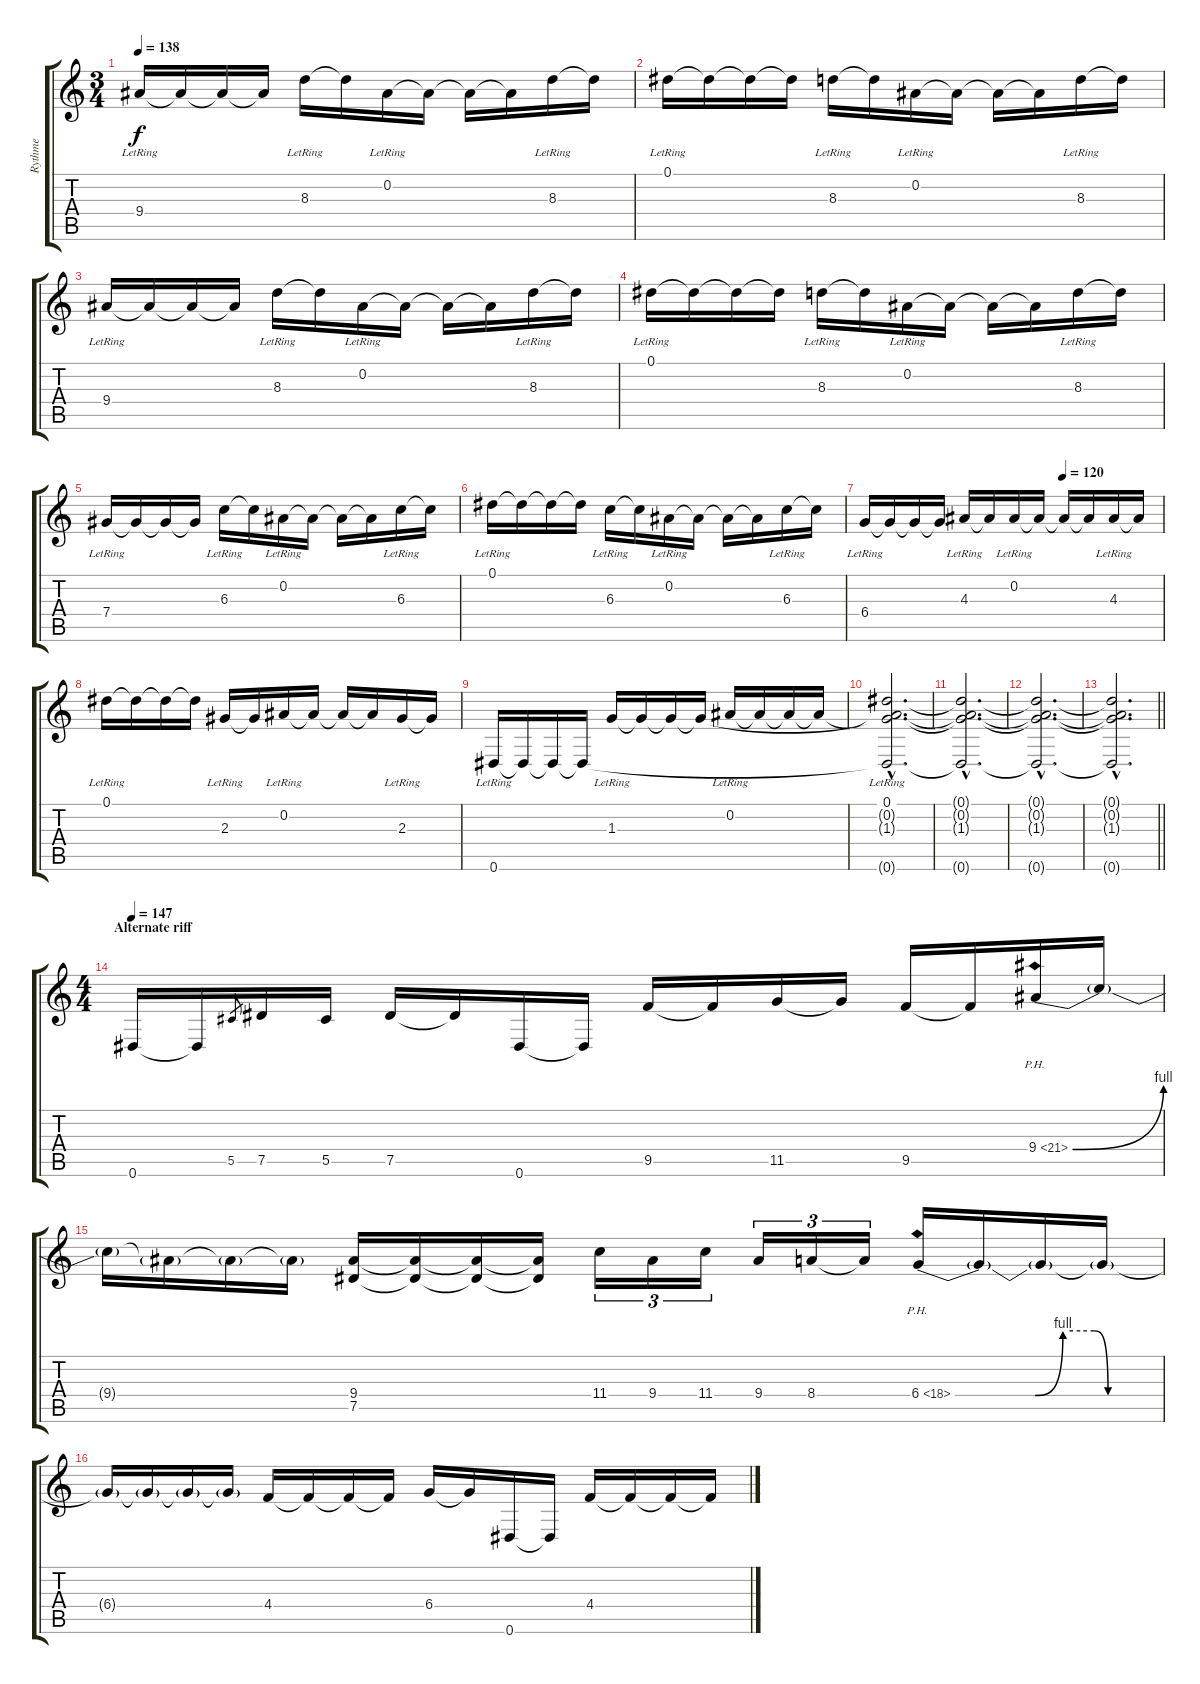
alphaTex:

\track ("Rythme" "Rythme") {instrument electricguitarclean}
\staff {score tabs}
\tuning (Eb4 Bb3 Gb3 Db3 Ab2 Eb2) {hide}
\ts (3 4)
\tempo 138
\clef g2
\ks c
9.4{lr}.16{dy f} 9.4{t}.16 9.4{t}.16 9.4{t}.16 8.3{lr}.16 8.3{t}.16 0.2{lr}.16 0.2{t}.16 0.2{t}.16 0.2{t}.16 8.3{lr}.16 8.3{t}.16 |
0.1{lr}.16 0.1{t}.16 0.1{t}.16 0.1{t}.16 8.3{lr}.16 8.3{t}.16 0.2{lr}.16 0.2{t}.16 0.2{t}.16 0.2{t}.16 8.3{lr}.16 8.3{t}.16 |
9.4{lr}.16 9.4{t}.16 9.4{t}.16 9.4{t}.16 8.3{lr}.16 8.3{t}.16 0.2{lr}.16 0.2{t}.16 0.2{t}.16 0.2{t}.16 8.3{lr}.16 8.3{t}.16 |
0.1{lr}.16 0.1{t}.16 0.1{t}.16 0.1{t}.16 8.3{lr}.16 8.3{t}.16 0.2{lr}.16 0.2{t}.16 0.2{t}.16 0.2{t}.16 8.3{lr}.16 8.3{t}.16 |
7.4{lr}.16 7.4{t}.16 7.4{t}.16 7.4{t}.16 6.3{lr}.16 6.3{t}.16 0.2{lr}.16 0.2{t}.16 0.2{t}.16 0.2{t}.16 6.3{lr}.16 6.3{t}.16 |
0.1{lr}.16 0.1{t}.16 0.1{t}.16 0.1{t}.16 6.3{lr}.16 6.3{t}.16 0.2{lr}.16 0.2{t}.16 0.2{t}.16 0.2{t}.16 6.3{lr}.16 6.3{t}.16 |
\tempo (120 0.6666666666666666)
6.4{lr}.16 6.4{t}.16 6.4{t}.16 6.4{t}.16 4.3{lr}.16 4.3{t}.16 0.2{lr}.16 0.2{t}.16 0.2{t}.16 0.2{t}.16 4.3{lr}.16 4.3{t}.16 |
0.1{lr}.16 0.1{t}.16 0.1{t}.16 0.1{t}.16 2.3{lr}.16 2.3{t}.16 0.2{lr}.16 0.2{t}.16 0.2{t}.16 0.2{t}.16 2.3{lr}.16 2.3{t}.16 |
0.6{lr}.16 0.6{t}.16 0.6{t}.16 0.6{t}.16 1.3{lr}.16 1.3{t}.16 1.3{t}.16 1.3{t}.16 0.2{lr}.16 0.2{t}.16 0.2{t}.16 0.2{t}.16 |
(0.1{hac lr} 0.2{hac t} 1.3{hac t} 0.6{hac t}).2{d} |
(0.1{hac t} 0.2{hac t} 1.3{hac t} 0.6{hac t}).2{d} |
(0.1{hac t} 0.2{hac t} 1.3{hac t} 0.6{hac t}).2{d} |
\barLineRight lightlight
(0.1{hac t} 0.2{hac t} 1.3{hac t} 0.6{hac t}).2{d} |
\ts (4 4)
\section ("" "Alternate riff")
\tempo 147
0.6.16{volume 16 instrument distortionguitar} 0.6{t}.16 5.5.8{gr} 7.5.16 5.5.16 7.5.16 7.5{t}.16 0.6.16 0.6{t}.16 9.5.16 9.5{t}.16 11.5.16 11.5{t}.16 9.5.16 9.5{t}.16 9.4{be (bend 0 0 60 4) ph 12}.16 9.4{t}.16 |
9.4{t}.16 9.4{t}.16 9.4{t}.16 9.4{t}.16 (9.4 7.5).16 (9.4{t} 7.5{t}).16 (9.4{t} 7.5{t}).16 (9.4{t} 7.5{t}).16 11.4.16{tu (3 2)} 9.4.16{tu (3 2)} 11.4.16{tu (3 2)} 9.4.16{tu (3 2)} 8.4.16{tu (3 2)} 8.4{t}.16{tu (3 2)} 6.4{be (custom 0 0 7 0 10 0 23 0 31 4 36 4 40 4 44 0 51 0 58 0 60 0) ph 12}.16 6.4{t}.16 6.4{t}.16 6.4{t}.16 |
6.4{t}.16 6.4{t}.16 6.4{t}.16 6.4{t}.16 4.4.16 4.4{t}.16 4.4{t}.16 4.4{t}.16 6.4.16 6.4{t}.16 0.6.16 0.6{t}.16 4.4.16 4.4{t}.16 4.4{t}.16 4.4{t}.16
